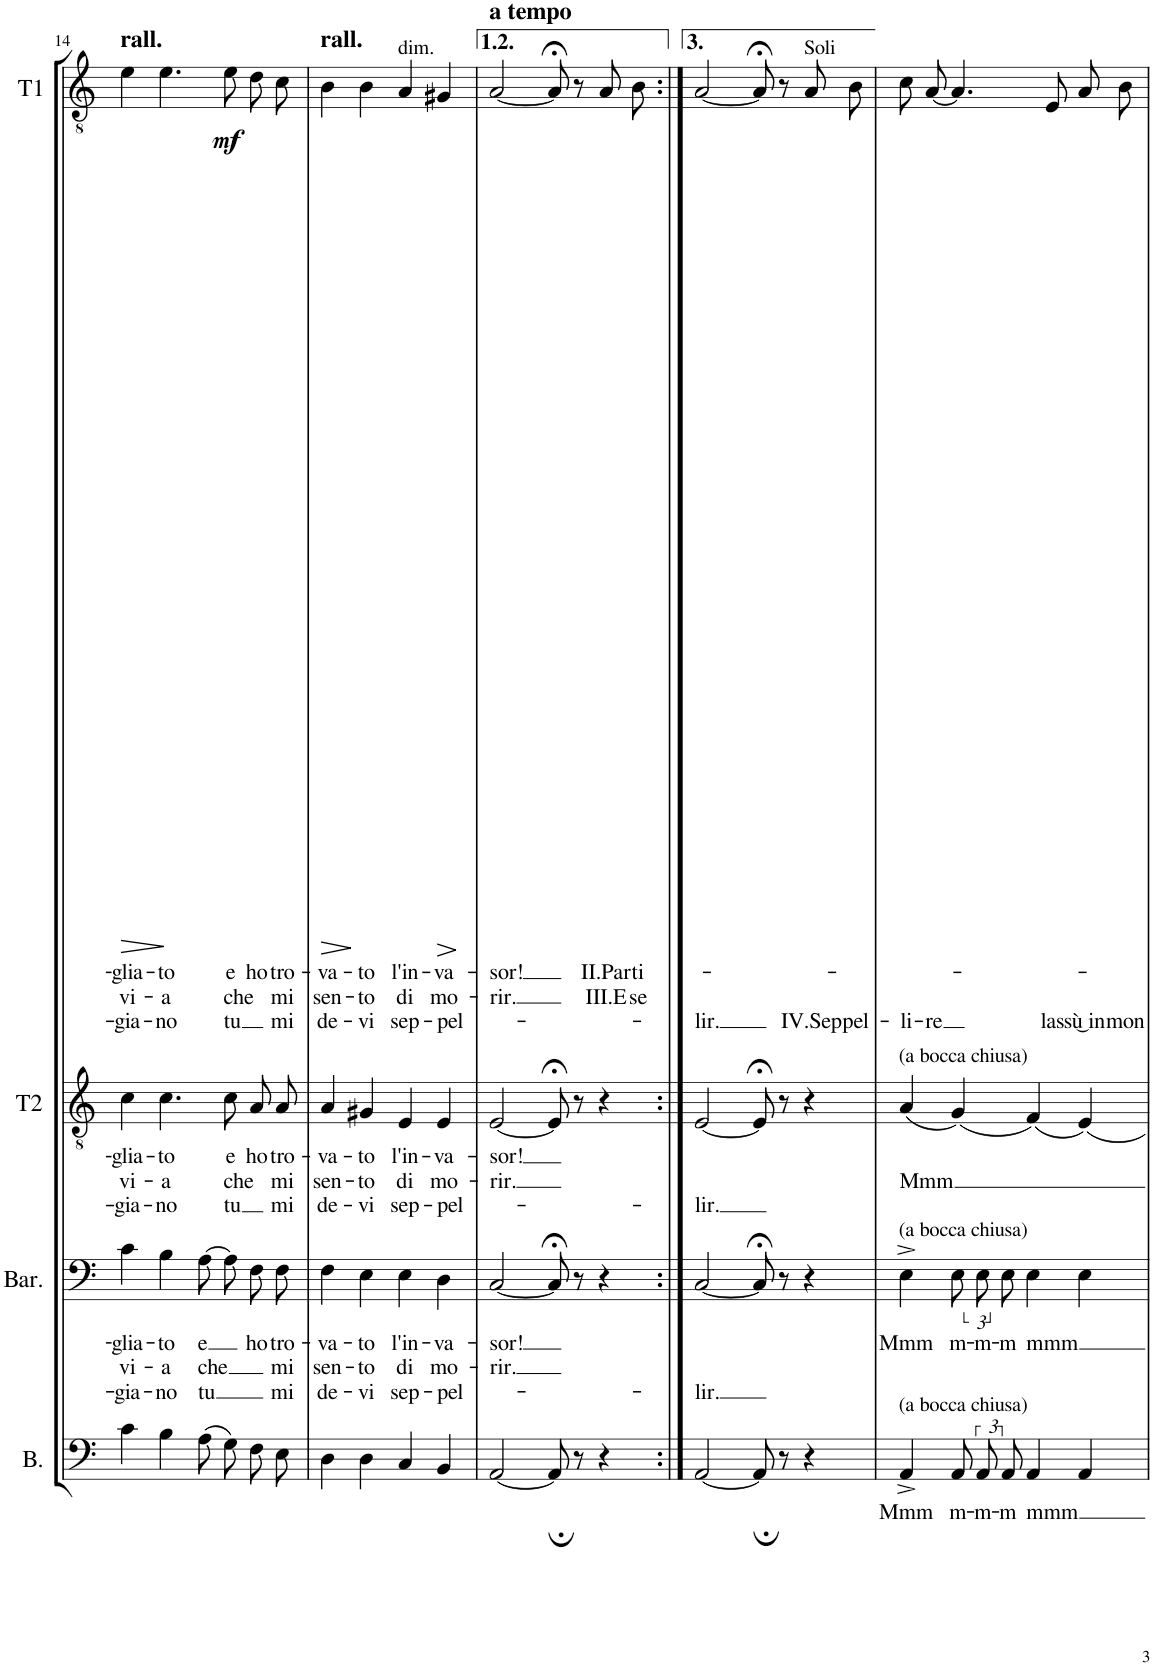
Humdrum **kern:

**kern	**text	**kern	**text	**text	**text	**kern	**text	**text	**text	**kern	**text	**text	**text	**dynam
*part4	*part4	*part3	*part3	*part3	*part3	*part2	*part2	*part2	*part2	*part1	*part1	*part1	*part1	*part1
*staff4	*staff4	*staff3	*staff3	*staff3	*staff3	*staff2	*staff2	*staff2	*staff2	*staff1	*staff1	*staff1	*staff1	*staff1
*I"Basso	*	*I"Baritono	*	*	*	*I"Tenore II	*	*	*	*I"Tenore I	*	*	*	*
*I'B.	*	*I'Bar.	*	*	*	*I'T2	*	*	*	*I'T1	*	*	*	*
!!LO:PB:g=z
*clefF4	*	*clefF4	*	*	*	*clefGv2	*	*	*	*clefGv2	*	*	*	*
*k[]	*	*k[]	*	*	*	*k[]	*	*	*	*k[]	*	*	*	*
*M4/4	*	*M4/4	*	*	*	*M4/4	*	*	*	*M4/4	*	*	*	*
=14	=14	=14	=14	=14	=14	=14	=14	=14	=14	=14	=14	=14	=14	=14
!	!	!	!	!	!	!	!	!	!	!LO:TX:a:B:t=rall.	!	!	!	!
!	!	!	!LO:LY:b	!LO:LY:b	!LO:LY:b	!	!LO:LY:b	!LO:LY:b	!LO:LY:b	!	!LO:LY:b	!LO:LY:b	!LO:LY:b	!LO:HP:b
4c\	.	4c\	-glia-	vi-	-gia-	4c\	-glia-	vi-	-gia-	4e\	-glia-	vi-	-gia-	>
!	!	!	!LO:LY:b	!LO:LY:b	!LO:LY:b	!	!LO:LY:b	!LO:LY:b	!LO:LY:b	!	!LO:LY:b	!LO:LY:b	!LO:LY:b	!
4B\	.	4B\	-to	-a	-no	4.c\	-to	-a	-no	4.e\	-to	-a	-no	]
!	!	!	!LO:LY:b	!LO:LY:b	!LO:LY:b	!	!	!	!	!	!	!	!	!
(8A\L	.	[8A\L	e	che	tu	.	.	.	.	.	.	.	.	.
!	!	!	!	!	!	!	!LO:LY:b	!LO:LY:b	!LO:LY:b	!	!LO:LY:b	!LO:LY:b	!LO:LY:b	!LO:DY:b
8G\J)	.	8A\J]	.	.	.	8c\	e	che	tu	8e\	e	che	tu	mf
!	!	!	!LO:LY:b	!	!	!	!LO:LY:b	!	!	!	!LO:LY:b	!	!	!
8F\L	.	8F\L	ho	.	.	8A/L	ho	.	.	8d\L	ho	.	.	.
!	!	!	!LO:LY:b	!LO:LY:b	!LO:LY:b	!	!LO:LY:b	!LO:LY:b	!LO:LY:b	!	!LO:LY:b	!LO:LY:b	!LO:LY:b	!
8E\J	.	8F\J	tro-	mi	mi	8A/J	tro-	mi	mi	8c\J	tro-	mi	mi	.
=15	=15	=15	=15	=15	=15	=15	=15	=15	=15	=15	=15	=15	=15	=15
!	!	!	!	!	!	!	!	!	!	!LO:TX:a:B:t=rall.	!	!	!	!
!	!	!	!LO:LY:b	!LO:LY:b	!LO:LY:b	!	!LO:LY:b	!LO:LY:b	!LO:LY:b	!	!LO:LY:b	!LO:LY:b	!LO:LY:b	!LO:HP:b
4D\	.	4F\	-va-	sen-	de-	4A/	-va-	sen-	de-	4B\	-va-	sen-	de-	>
!	!	!	!LO:LY:b	!LO:LY:b	!LO:LY:b	!	!LO:LY:b	!LO:LY:b	!LO:LY:b	!	!LO:LY:b	!LO:LY:b	!LO:LY:b	!
4D\	.	4E\	-to	-to	-vi	4G#X/	-to	-to	-vi	4B\	-to	-to	-vi	]
!	!	!	!	!	!	!	!	!	!	!LO:TX:a:t=dim.	!	!	!	!
!	!	!	!LO:LY:b	!LO:LY:b	!LO:LY:b	!	!LO:LY:b	!LO:LY:b	!LO:LY:b	!	!LO:LY:b	!LO:LY:b	!LO:LY:b	!
4C/	.	4E\	l'in-	di	sep-	4E/	l'in-	di	sep-	4A/	l'in-	di	sep-	.
!	!	!	!LO:LY:b	!LO:LY:b	!LO:LY:b	!	!LO:LY:b	!LO:LY:b	!LO:LY:b	!	!LO:LY:b	!LO:LY:b	!LO:LY:b	!LO:HP:b
4BB/	.	4D\	-va-	mo-	-pel-	4E/	-va-	mo-	-pel-	4G#X/	-va-	mo-	-pel-	>
.	.	.	.	.	.	.	.	.	.	.	.	.	.	]
=16	=16	=16	=16	=16	=16	=16	=16	=16	=16	=16	=16	=16	=16	=16
!	!	!	!	!	!	!	!	!	!	!LO:TX:a:B:t=a tempo	!	!	!	!
!	!	!	!LO:LY:b	!LO:LY:b	!	!	!LO:LY:b	!LO:LY:b	!	!	!LO:LY:b	!LO:LY:b	!	!
[2AA/	.	[2C/	-sor!	-rir.	.	[2E/	-sor!	-rir.	.	[2A/	-sor!	-rir.	.	.
8AA;/]	.	8C;</]	.	.	.	8E;</]	.	.	.	8A;</]	.	.	.	.
8r	.	8r	.	.	.	8r	.	.	.	8r	.	.	.	.
!	!	!	!	!	!	!	!	!	!	!	!LO:LY:b	!LO:LY:b	!	!
4r	.	4r	.	.	.	4r	.	.	.	8A/L	II.Par-	III.E	.	.
!	!	!	!	!	!	!	!	!	!	!	!LO:LY:b	!LO:LY:b	!	!
.	.	.	.	.	.	.	.	.	.	8B/J	-ti-	se	.	.
=17:|!	=17:|!	=17:|!	=17:|!	=17:|!	=17:|!	=17:|!	=17:|!	=17:|!	=17:|!	=17:|!	=17:|!	=17:|!	=17:|!	=17:|!
!	!	!	!	!	!LO:LY:b	!	!	!	!LO:LY:b	!	!	!	!LO:LY:b	!
[2AA/	.	[2C/	.	.	-lir.	[2E/	.	.	-lir.	[2A/	.	.	-lir.	.
8AA;/]	.	8C;</]	.	.	.	8E;</]	.	.	.	8A;</]	.	.	.	.
8r	.	8r	.	.	.	8r	.	.	.	8r	.	.	.	.
!	!	!	!	!	!	!	!	!	!	!LO:TX:a:t=Soli	!	!	!	!
!	!	!	!	!	!	!	!	!	!	!	!	!	!LO:LY:b	!
4r	.	4r	.	.	.	4r	.	.	.	8A/L	.	.	IV.Sep-	.
!	!	!	!	!	!	!	!	!	!	!	!	!	!LO:LY:b	!
.	.	.	.	.	.	.	.	.	.	8B/J	.	.	-pel-	.
=18	=18	=18	=18	=18	=18	=18	=18	=18	=18	=18	=18	=18	=18	=18
!	!	!	!	!	!	!LO:TX:a:t=(a bocca chiusa)	!	!	!	!	!	!	!	!
!	!	!LO:TX:a:t=(a bocca chiusa)	!	!	!	!	!	!	!	!	!	!	!	!
!LO:TX:a:t=(a bocca chiusa)	!	!	!	!	!	!	!	!	!	!	!	!	!	!
!	!LO:LY:b	!	!LO:LY:b	!	!	!	!	!LO:LY:b	!	!	!	!	!LO:LY:b	!
4AA^/	Mmm	4E^\	Mmm	.	.	(4A/	.	Mmm	.	8c>\L	.	.	-li-	.
!	!	!	!	!	!	!	!	!	!	!	!	!	!LO:LY:b	!
.	.	.	.	.	.	.	.	.	.	[8A\J	.	.	-re	.
!	!LO:LY:b	!	!LO:LY:b	!	!	!	!	!	!	!	!	!	!	!
12AA>/L	m-	12E>\L	m-	.	.	(4G/)	.	.	.	4.A/]	.	.	.	.
!	!LO:LY:b	!	!LO:LY:b	!	!	!	!	!	!	!	!	!	!	!
12AA>/	-m-	12E>\	-m-	.	.	.	.	.	.	.	.	.	.	.
!	!LO:LY:b	!	!LO:LY:b	!	!	!	!	!	!	!	!	!	!	!
12AA>/J	-m	12E>\J	-m	.	.	.	.	.	.	.	.	.	.	.
!	!LO:LY:b	!	!LO:LY:b	!	!	!	!	!	!	!	!	!	!	!
4AA/	mmm	4E\	mmm	.	.	(4F/)	.	.	.	.	.	.	.	.
!	!	!	!	!	!	!	!	!	!	!	!	!	!LO:LY:b	!
.	.	.	.	.	.	.	.	.	.	8E/	.	.	las-	.
!	!	!	!	!	!	!	!	!	!	!	!	!	!LO:LY:b	!
4AA/	.	4E\	.	.	.	4E/)	.	.	.	8A/L	.	.	-sù͜ in	.
!	!	!	!	!	!	!	!	!	!	!	!	!	!LO:LY:b	!
.	.	.	.	.	.	.	.	.	.	8B/J	.	.	mon-	.
=	=	=	=	=	=	=	=	=	=	=	=	=	=	=
*-	*-	*-	*-	*-	*-	*-	*-	*-	*-	*-	*-	*-	*-	*-
